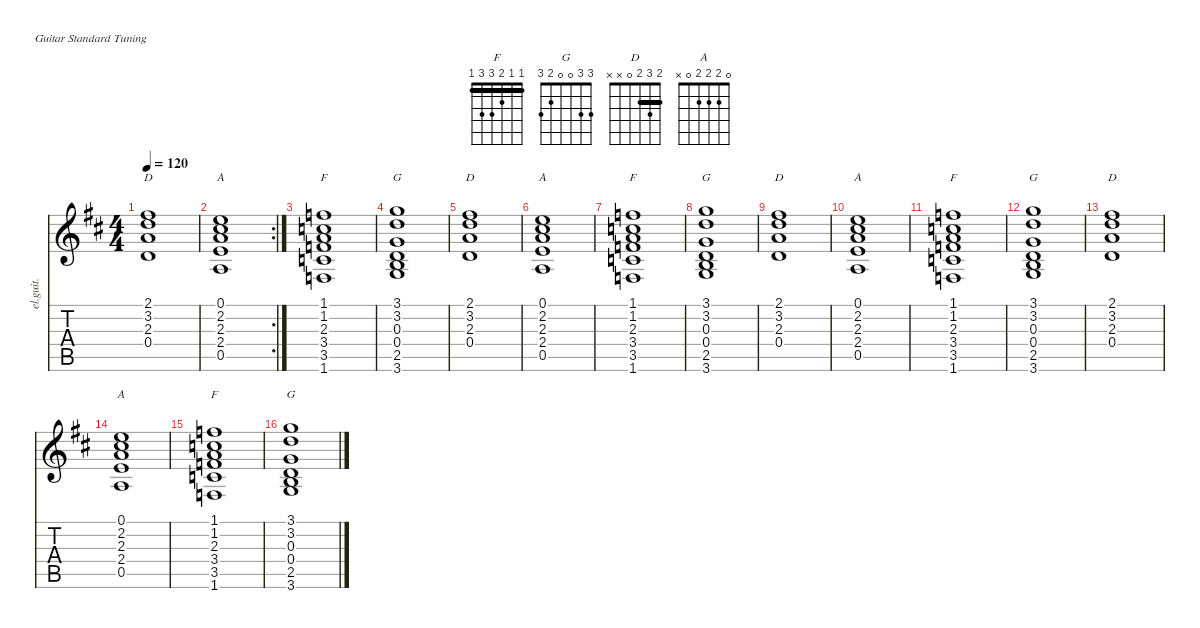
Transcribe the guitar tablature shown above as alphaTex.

\defaultSystemsLayout 4
\hideDynamics
\bracketExtendMode nobrackets
\otherSystemsTrackNameOrientation horizontal
\track ("Guitar 2" "el.guit.") {instrument electricguitarclean}
\staff {score tabs}
\tuning (E4 B3 G3 D3 A2 E2)
\chord ("F" 1 1 2 3 3 1) {barre (1 1)}
\chord ("G" 3 3 0 0 2 3)
\chord ("D" 2 3 2 0 x x) {barre 2}
\chord ("A" 0 2 2 2 0 x)
\ts (4 4)
\tempo 120
\clef g2
\ks d
(2.1{acc #} 3.2{acc forcenatural} 2.3{acc forcenatural} 0.4{acc forcenatural}).1{ch "D" dy f} |
\rc 2
(0.1{acc forcenatural} 2.2{acc #} 2.3{acc forcenatural} 2.4{acc forcenatural} 0.5{acc forcenatural}).1{ch "A"} |
(1.1{acc forcenatural} 1.2{acc forcenatural} 2.3{acc forcenatural} 3.4{acc forcenatural} 3.5{acc forcenatural} 1.6{acc forcenatural}).1{ch "F"} |
(3.1{acc forcenatural} 3.2{acc forcenatural} 0.3{acc forcenatural} 0.4{acc forcenatural} 2.5{acc forcenatural} 3.6{acc forcenatural}).1{ch "G"} |
(2.1{acc #} 3.2{acc forcenatural} 2.3{acc forcenatural} 0.4{acc forcenatural}).1{ch "D"} |
(0.1{acc forcenatural} 2.2{acc #} 2.3{acc forcenatural} 2.4{acc forcenatural} 0.5{acc forcenatural}).1{ch "A"} |
(1.1{acc forcenatural} 1.2{acc forcenatural} 2.3{acc forcenatural} 3.4{acc forcenatural} 3.5{acc forcenatural} 1.6{acc forcenatural}).1{ch "F"} |
(3.1{acc forcenatural} 3.2{acc forcenatural} 0.3{acc forcenatural} 0.4{acc forcenatural} 2.5{acc forcenatural} 3.6{acc forcenatural}).1{ch "G"} |
(2.1{acc #} 3.2{acc forcenatural} 2.3{acc forcenatural} 0.4{acc forcenatural}).1{ch "D"} |
(0.1{acc forcenatural} 2.2{acc #} 2.3{acc forcenatural} 2.4{acc forcenatural} 0.5{acc forcenatural}).1{ch "A"} |
(1.1{acc forcenatural} 1.2{acc forcenatural} 2.3{acc forcenatural} 3.4{acc forcenatural} 3.5{acc forcenatural} 1.6{acc forcenatural}).1{ch "F"} |
(3.1{acc forcenatural} 3.2{acc forcenatural} 0.3{acc forcenatural} 0.4{acc forcenatural} 2.5{acc forcenatural} 3.6{acc forcenatural}).1{ch "G"} |
(2.1{acc #} 3.2{acc forcenatural} 2.3{acc forcenatural} 0.4{acc forcenatural}).1{ch "D"} |
(0.1{acc forcenatural} 2.2{acc #} 2.3{acc forcenatural} 2.4{acc forcenatural} 0.5{acc forcenatural}).1{ch "A"} |
(1.1{acc forcenatural} 1.2{acc forcenatural} 2.3{acc forcenatural} 3.4{acc forcenatural} 3.5{acc forcenatural} 1.6{acc forcenatural}).1{ch "F"} |
(3.1{acc forcenatural} 3.2{acc forcenatural} 0.3{acc forcenatural} 0.4{acc forcenatural} 2.5{acc forcenatural} 3.6{acc forcenatural}).1{ch "G"}
